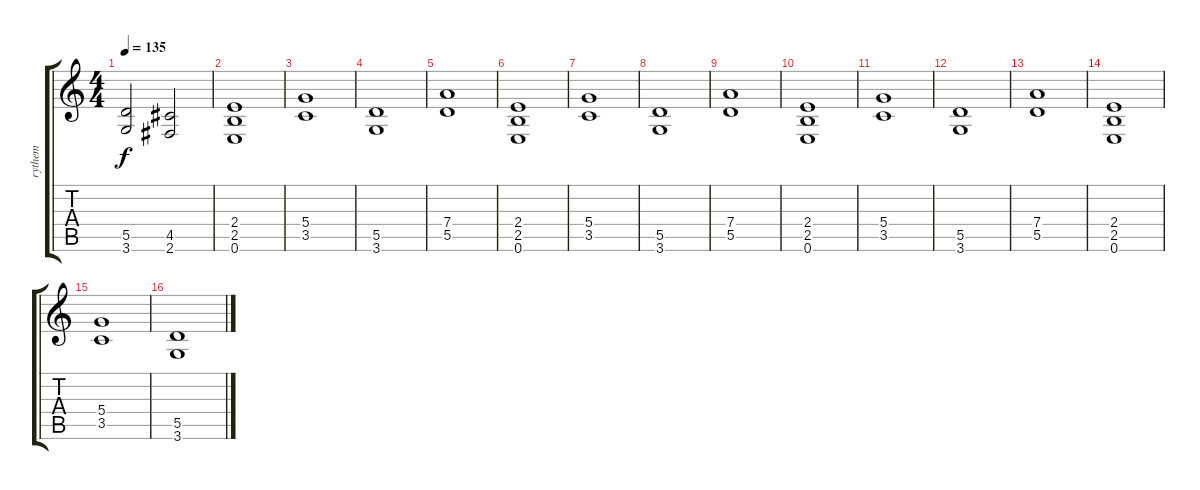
\track ("rythem" "rythem") {instrument distortionguitar}
\staff {score tabs}
\tuning (E4 B3 G3 D3 A2 E2) {hide}
\ts (4 4)
\tempo 135
\clef g2
\ks c
(5.5 3.6).2{dy f} (4.5 2.6).2 |
(2.4 2.5 0.6).1 |
(5.4 3.5).1 |
(5.5 3.6).1 |
(7.4 5.5).1 |
(2.4 2.5 0.6).1 |
(5.4 3.5).1 |
(5.5 3.6).1 |
(7.4 5.5).1 |
(2.4 2.5 0.6).1 |
(5.4 3.5).1 |
(5.5 3.6).1 |
(7.4 5.5).1 |
(2.4 2.5 0.6).1 |
(5.4 3.5).1 |
(5.5 3.6).1
